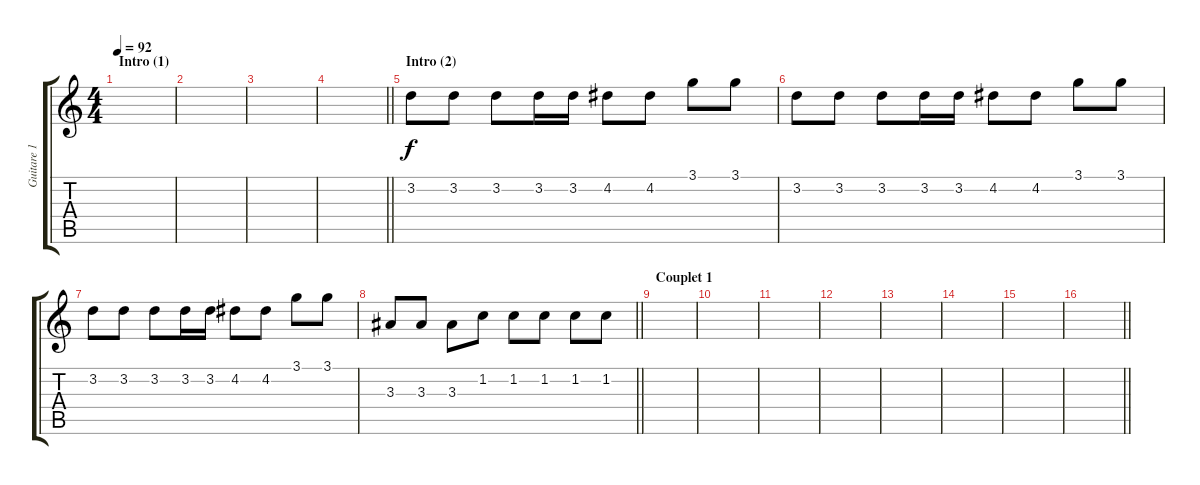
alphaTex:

\track ("Guitare 1" "Guitare 1") {instrument distortionguitar}
\staff {score tabs}
\tuning (E4 B3 G3 D3 A2 E2) {hide}
\ts (4 4)
\section ("" "Intro (1)")
\tempo 92
\clef g2
\ks c
|
|
|
\barLineRight lightlight
|
\section ("" "Intro (2)")
3.2.8 3.2.8 3.2.8 3.2.16 3.2.16 4.2.8 4.2.8 3.1.8 3.1.8 |
3.2.8 3.2.8 3.2.8 3.2.16 3.2.16 4.2.8 4.2.8 3.1.8 3.1.8 |
3.2.8 3.2.8 3.2.8 3.2.16 3.2.16 4.2.8 4.2.8 3.1.8 3.1.8 |
\barLineRight lightlight
3.3.8 3.3.8 3.3.8 1.2.8 1.2.8 1.2.8 1.2.8 1.2.8 |
\section ("" "Couplet 1")
|
|
|
|
|
|
|
\barLineRight lightlight
